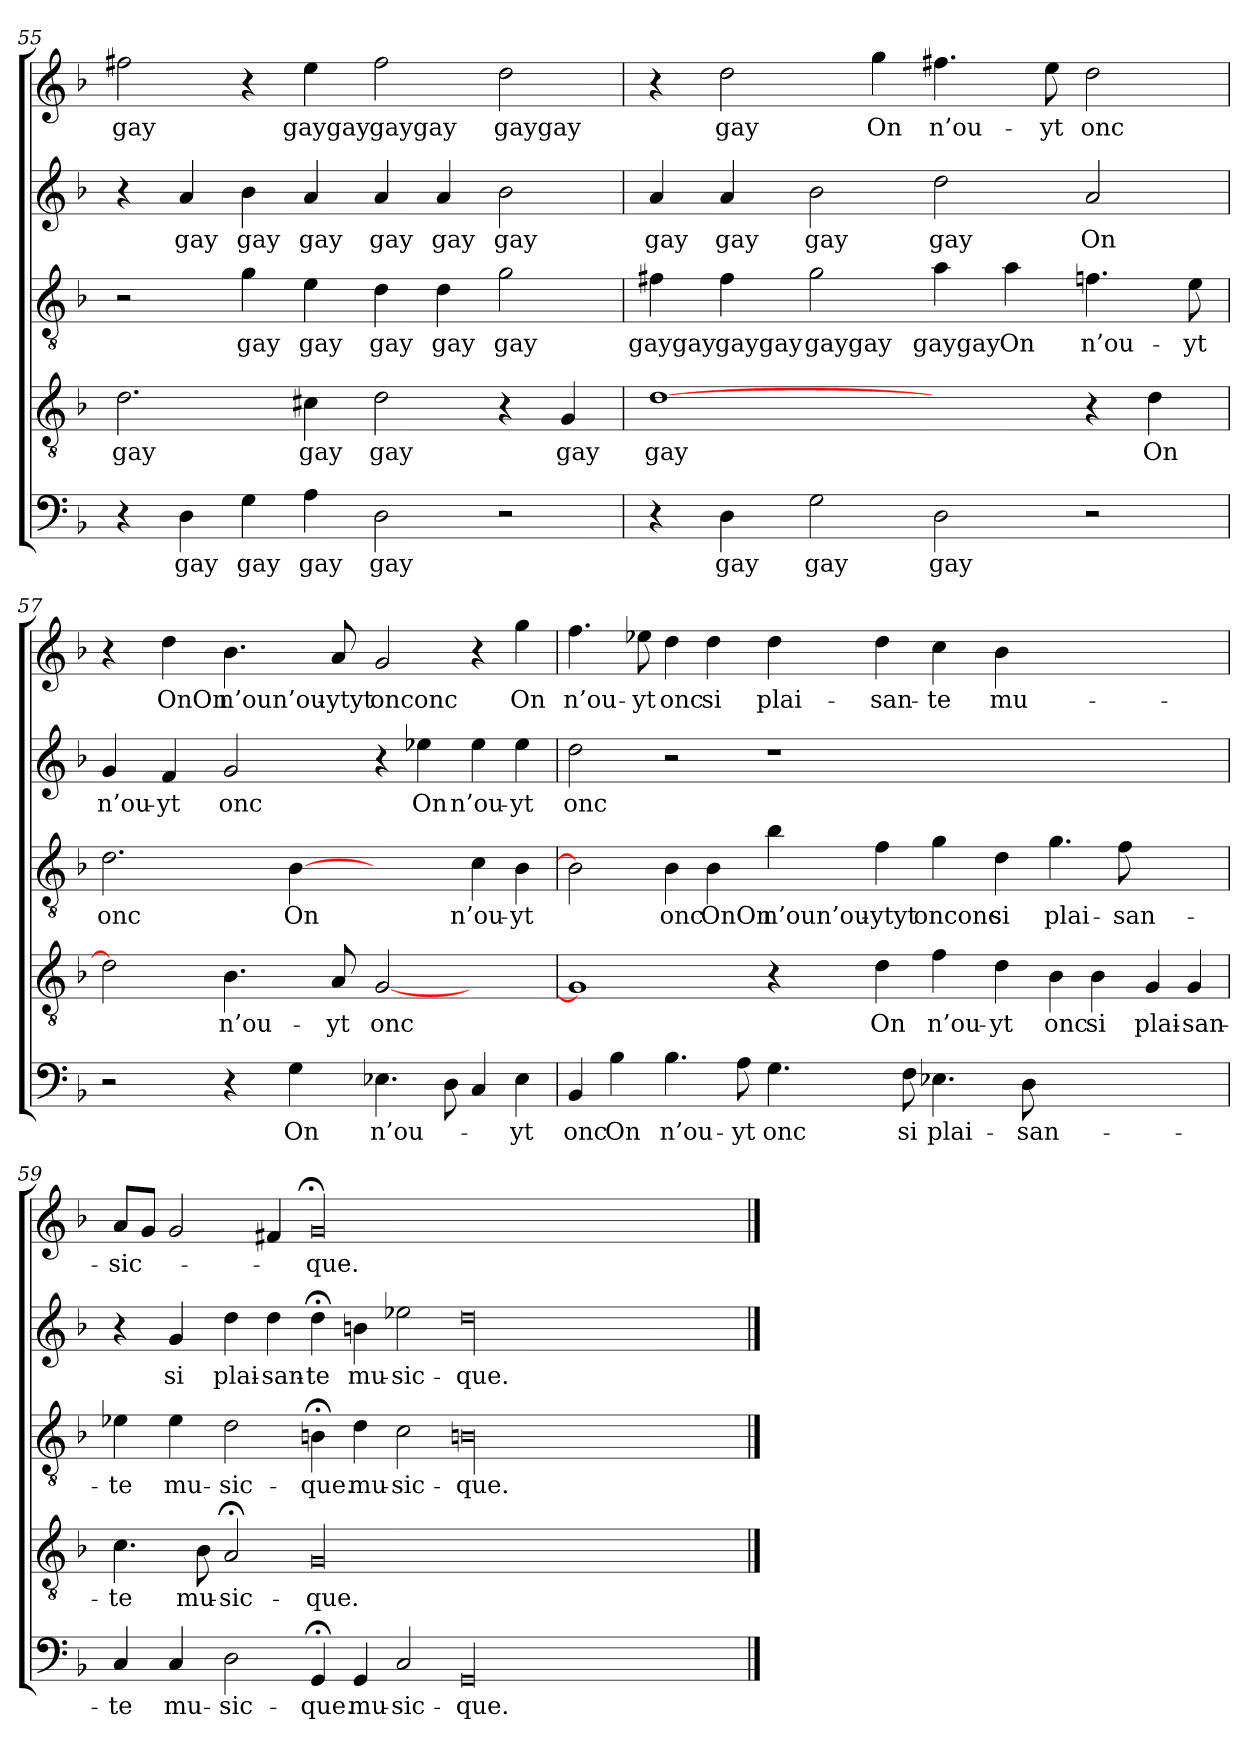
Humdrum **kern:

**kern	**text	**kern	**text	**kern	**text	**kern	**text	**kern	**text
*part5	*part5	*part4	*part4	*part3	*part3	*part2	*part2	*part1	*part1
*staff5	*staff5	*staff4	*staff4	*staff3	*staff3	*staff2	*staff2	*staff1	*staff1
!!LO:LB:g=z
*clefF4	*	*clefGv2	*	*clefGv2	*	*clefG2	*	*clefG2	*
*k[b-]	*	*k[b-]	*	*k[b-]	*	*k[b-]	*	*k[b-]	*
=55	=55	=55	=55	=55	=55	=55	=55	=55	=55
4r	.	2.d	gay	2r	.	4r	.	2ff#X	gay
4D	gay	.	.	.	.	4a	gay	.	.
4G	gay	.	.	4g	gay	4b-	gay	4r	.
4A	gay	4c#X	gay	4e	gay	4a	gay	4ee	gaygay
2D	gay	2d	gay	4d	gay	4a	gay	2ff#	gaygay
.	.	.	.	4d	gay	4a	gay	.	.
2r	.	4r	.	2g	gay	2b-	gay	2dd	gaygay
.	.	4G	gay	.	.	.	.	.	.
=56	=56	=56	=56	=56	=56	=56	=56	=56	=56
4r	.	[1d	gay	4f#X	gaygay	4a	gay	4r	.
4D	gay	.	.	4f#	gaygay	4a	gay	2dd	gay
2G	gay	.	.	2g	gaygay	2b-	gay	.	.
.	.	.	.	.	.	.	.	4gg	On
2D	gay	2ryy	.	4a	gaygay	2dd	gay	4.ff#X	n’ou-
.	.	.	.	4a	On	.	.	.	.
.	.	.	.	.	.	.	.	8ee	-yt
2r	.	4r	.	4.fn	n’ou-	2a	On	2dd	onc
.	.	4d	On	.	.	.	.	.	.
.	.	.	.	8e	-yt	.	.	.	.
=57	=57	=57	=57	=57	=57	=57	=57	=57	=57
2r	.	2d]	.	2.d	onc	4g	n’ou-	4r	.
.	.	.	.	.	.	4f	-yt	4dd	OnOn
4r	.	4.B-	n’ou-	.	.	2g	onc	4.b-	n’oun’ou-
4G	On	.	.	[4B-	On	.	.	.	.
.	.	8A	-yt	.	.	.	.	8a	-ytyt
4.E-X	n’ou-	[2G	onc	2ryy	.	4r	.	2g	onconc
.	.	.	.	.	.	4ee-X	On	.	.
8D	.	.	.	.	.	.	.	.	.
4C	.	2ryy	.	4c	n’ou-	4ee-	n’ou-	4r	.
4E-	-yt	.	.	4B-	-yt	4ee-	-yt	4gg	On
!!LO:LB:g=z
=58	=58	=58	=58	=58	=58	=58	=58	=58	=58
4BB-	onc	1G]	.	2B-]	.	2dd	onc	4.ff	n’ou-
4B-	On	.	.	.	.	.	.	.	.
.	.	.	.	.	.	.	.	8ee-X	-yt
4.B-	n’ou-	.	.	4B-	onc	2r	.	4dd	onc
.	.	.	.	4B-	OnOn	.	.	4dd	si
8A	-yt	.	.	.	.	.	.	.	.
4.G	onc	4r	.	4b-	n’oun’ou-	1r	.	4dd	plai-
.	.	4d	On	4f	-ytyt	.	.	4dd	-san-
8F	si	.	.	.	.	.	.	.	.
4.E-X	plai-	4f	n’ou-	4g	onconc	.	.	4cc	-te
.	.	4d	-yt	4d	si	.	.	4b-	mu-
8D	-san-	.	.	.	.	.	.	.	.
1ryy	.	4B-	onc	4.g	plai-	1ryy	.	1ryy	.
.	.	4B-	si	.	.	.	.	.	.
.	.	.	.	8f	-san-	.	.	.	.
.	.	4G	plai-	2ryy	.	.	.	.	.
.	.	4G	-san-	.	.	.	.	.	.
=59	=59	=59	=59	=59	=59	=59	=59	=59	=59
4C	-te	4.c	-te	4e-X	-te	4r	.	8aL	-sic-
.	.	.	.	.	.	.	.	8gJ	.
4C	mu-	.	.	4e-	mu-	4g	si	2g	.
.	.	8B-	mu-	.	.	.	.	.	.
2D	-sic-	2A;<	-sic-	2d	-sic-	4dd	plai-	.	.
.	.	.	.	.	.	4dd	-san-	4f#X	.
4GG;<	-que.	00G	-que.	4Bn;<	-que.	4dd;<	-te	00g	-que.
4GG	mu-	.	.	4d	mu-	4bn	mu-	.	.
2C	-sic-	.	.	2c	-sic-	2ee-X	-sic-	.	.
00GG	-que.	.	.	00Bn	-que.	00dd	-que.	.	.
.	.	1ryy	.	.	.	.	.	1ryy	.
==	==;	==	==;	==	==;	==	==;	==;	==;
*-	*-	*-	*-	*-	*-	*-	*-	*-	*-
